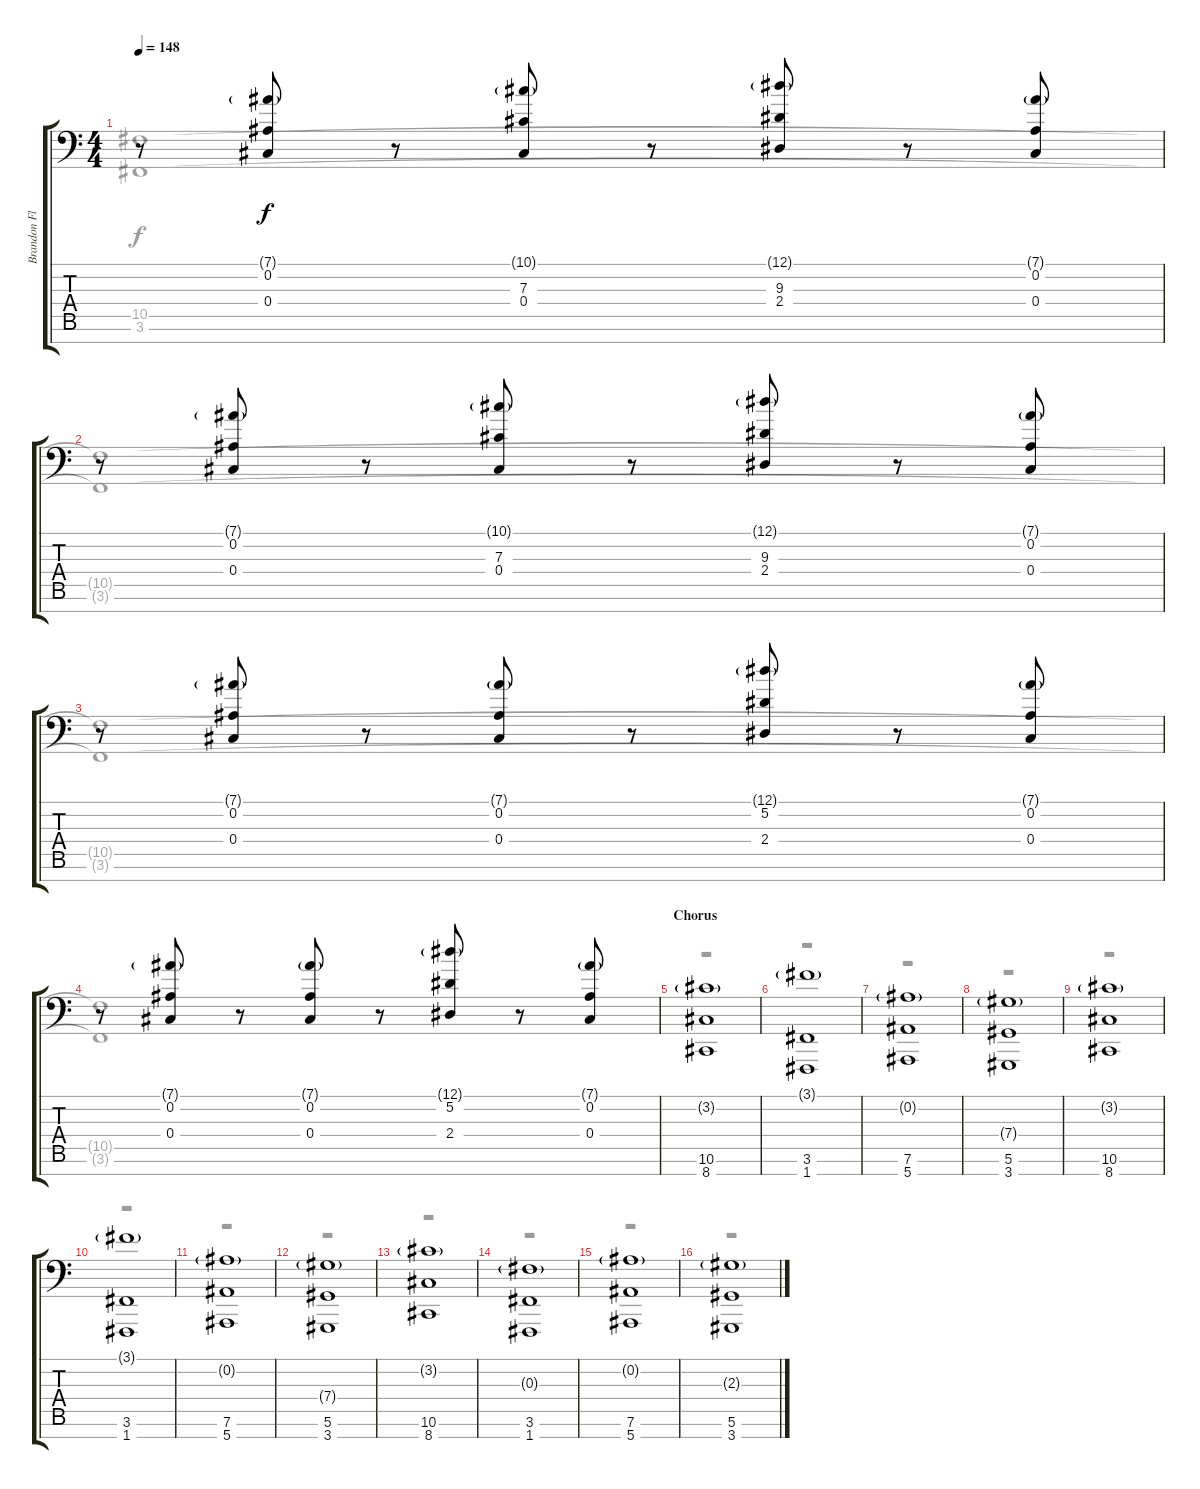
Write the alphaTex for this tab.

\track ("Brandon Flowers - Synthesizer 1" "Brandon Fl") {instrument lead2sawtooth}
\staff {score tabs}
\tuning (Eb4 Bb3 Gb3 Db3 Ab2 Eb2 F1) {hide}
\voice
\ts (4 4)
\tempo 148
\clef f4
\ks c
r.8{dy f} (7.1{g} 0.2 0.4).8 r.8 (10.1{g} 7.3 0.4).8 r.8 (12.1{g} 9.3 2.4).8 r.8 (7.1{g} 0.2 0.4).8 |
r.8 (7.1{g} 0.2 0.4).8 r.8 (10.1{g} 7.3 0.4).8 r.8 (12.1{g} 9.3 2.4).8 r.8 (7.1{g} 0.2 0.4).8 |
r.8 (7.1{g} 0.2 0.4).8 r.8 (7.1{g} 0.2 0.4).8 r.8 (12.1{g} 5.2 2.4).8 r.8 (7.1{g} 0.2 0.4).8 |
r.8 (7.1{g} 0.2 0.4).8 r.8 (7.1{g} 0.2 0.4).8 r.8 (12.1{g} 5.2 2.4).8 r.8 (7.1{g} 0.2 0.4).8 |
\section ("" "Chorus")
(3.2{g} 10.6 8.7).1 |
(3.1{g} 3.6 1.7).1 |
(0.2{g} 7.6 5.7).1 |
(7.4{g} 5.6 3.7).1 |
(3.2{g} 10.6 8.7).1 |
(3.1{g} 3.6 1.7).1 |
(0.2{g} 7.6 5.7).1 |
(7.4{g} 5.6 3.7).1 |
(3.2{g} 10.6 8.7).1 |
(0.3{g} 3.6 1.7).1 |
(0.2{g} 7.6 5.7).1 |
(2.3{g} 5.6 3.7).1
\voice
\clef f4
\ottava regular
\simile none
\ks c
(10.5 3.6).1{dy f} |
(10.5{t} 3.6{t}).1 |
(10.5{t} 3.6{t}).1 |
(10.5{t} 3.6{t}).1 |
r.1 |
r.1 |
r.1 |
r.1 |
r.1 |
r.1 |
r.1 |
r.1 |
r.1 |
r.1 |
r.1 |
r.1
